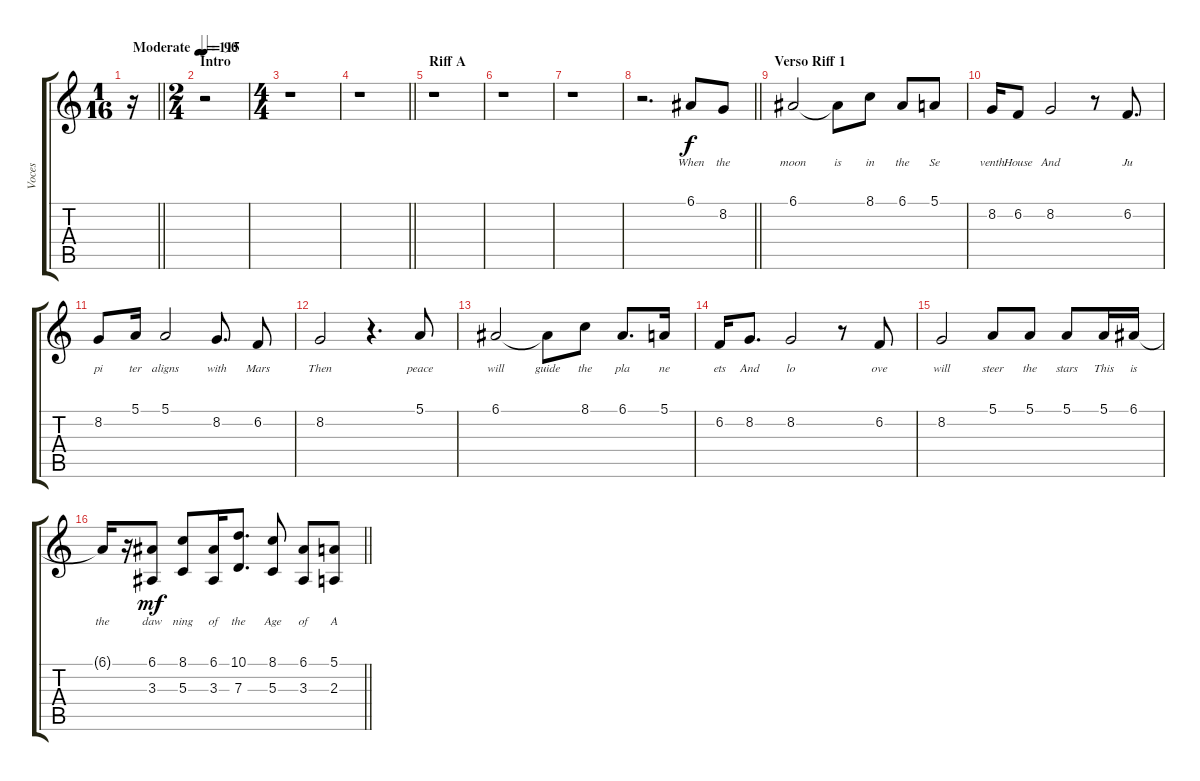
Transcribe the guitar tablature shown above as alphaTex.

\track ("Voces" "Voces") {instrument englishhorn}
\staff {score tabs}
\tuning (E4 B3 G3 D3 A2 E2) {hide}
\ts (1 16)
\tempo (115 "Moderate")
\clef g2
\barLineRight lightlight
\ks c
r.16{dy f instrument englishhorn} |
\ts (2 4)
\section ("" "Intro")
\tempo 90
r.2 |
\ts (4 4)
r.1 |
\barLineRight lightlight
r.1 |
\section ("" "Riff A")
r.1 |
r.1 |
r.1 |
\barLineRight lightlight
r.2{d} 6.1.8{lyrics (0 "When") lyrics (1 "") lyrics (2 "") lyrics (3 "") lyrics (4 "")} 8.2.8{lyrics (0 "the") lyrics (1 "") lyrics (2 "") lyrics (3 "") lyrics (4 "")} |
\section ("" "Verso Riff 1")
6.1.2{lyrics (0 "moon") lyrics (1 "") lyrics (2 "") lyrics (3 "") lyrics (4 "")} 6.1{t}.8{lyrics (0 "is") lyrics (1 "") lyrics (2 "") lyrics (3 "") lyrics (4 "")} 8.1.8{lyrics (0 "in") lyrics (1 "") lyrics (2 "") lyrics (3 "") lyrics (4 "")} 6.1.8{lyrics (0 "the") lyrics (1 "") lyrics (2 "") lyrics (3 "") lyrics (4 "")} 5.1.8{lyrics (0 "Se") lyrics (1 "") lyrics (2 "") lyrics (3 "") lyrics (4 "")} |
8.2.16{lyrics (0 "venth") lyrics (1 "") lyrics (2 "") lyrics (3 "") lyrics (4 "")} 6.2.8{lyrics (0 "House") lyrics (1 "") lyrics (2 "") lyrics (3 "") lyrics (4 "")} 8.2.2{lyrics (0 "And") lyrics (1 "") lyrics (2 "") lyrics (3 "") lyrics (4 "")} r.8 6.2.8{d lyrics (0 "Ju") lyrics (1 "") lyrics (2 "") lyrics (3 "") lyrics (4 "")} |
8.2.8{lyrics (0 "pi") lyrics (1 "") lyrics (2 "") lyrics (3 "") lyrics (4 "")} 5.1.16{lyrics (0 "ter") lyrics (1 "") lyrics (2 "") lyrics (3 "") lyrics (4 "")} 5.1.2{lyrics (0 "aligns") lyrics (1 "") lyrics (2 "") lyrics (3 "") lyrics (4 "")} 8.2.8{d lyrics (0 "with") lyrics (1 "") lyrics (2 "") lyrics (3 "") lyrics (4 "")} 6.2.8{lyrics (0 "Mars") lyrics (1 "") lyrics (2 "") lyrics (3 "") lyrics (4 "")} |
8.2.2{lyrics (0 "Then") lyrics (1 "") lyrics (2 "") lyrics (3 "") lyrics (4 "")} r.4{d} 5.1.8{lyrics (0 "peace") lyrics (1 "") lyrics (2 "") lyrics (3 "") lyrics (4 "")} |
6.1.2{lyrics (0 "will") lyrics (1 "") lyrics (2 "") lyrics (3 "") lyrics (4 "")} 6.1{t}.8{lyrics (0 "guide") lyrics (1 "") lyrics (2 "") lyrics (3 "") lyrics (4 "")} 8.1.8{lyrics (0 "the") lyrics (1 "") lyrics (2 "") lyrics (3 "") lyrics (4 "")} 6.1.8{d lyrics (0 "pla") lyrics (1 "") lyrics (2 "") lyrics (3 "") lyrics (4 "")} 5.1.16{lyrics (0 "ne") lyrics (1 "") lyrics (2 "") lyrics (3 "") lyrics (4 "")} |
6.2.16{lyrics (0 "ets") lyrics (1 "") lyrics (2 "") lyrics (3 "") lyrics (4 "")} 8.2.8{d lyrics (0 "And") lyrics (1 "") lyrics (2 "") lyrics (3 "") lyrics (4 "")} 8.2.2{lyrics (0 "lo") lyrics (1 "") lyrics (2 "") lyrics (3 "") lyrics (4 "")} r.8 6.2.8{lyrics (0 "ove") lyrics (1 "") lyrics (2 "") lyrics (3 "") lyrics (4 "")} |
8.2.2{lyrics (0 "will") lyrics (1 "") lyrics (2 "") lyrics (3 "") lyrics (4 "")} 5.1.8{lyrics (0 "steer") lyrics (1 "") lyrics (2 "") lyrics (3 "") lyrics (4 "")} 5.1.8{lyrics (0 "the") lyrics (1 "") lyrics (2 "") lyrics (3 "") lyrics (4 "")} 5.1.8{lyrics (0 "stars") lyrics (1 "") lyrics (2 "") lyrics (3 "") lyrics (4 "")} 5.1.16{lyrics (0 "This") lyrics (1 "") lyrics (2 "") lyrics (3 "") lyrics (4 "")} 6.1.16{lyrics (0 "is") lyrics (1 "") lyrics (2 "") lyrics (3 "") lyrics (4 "")} |
\barLineRight lightlight
6.1{t}.16{lyrics (0 "the") lyrics (1 "") lyrics (2 "") lyrics (3 "") lyrics (4 "")} r.16 (6.1 3.3).8{lyrics (0 "daw") lyrics (1 "") lyrics (2 "") lyrics (3 "") lyrics (4 "") dy mf} (8.1 5.3).8{lyrics (0 "ning") lyrics (1 "") lyrics (2 "") lyrics (3 "") lyrics (4 "")} (6.1 3.3).16{lyrics (0 "of") lyrics (1 "") lyrics (2 "") lyrics (3 "") lyrics (4 "")} (10.1 7.3).8{d lyrics (0 "the") lyrics (1 "") lyrics (2 "") lyrics (3 "") lyrics (4 "")} (8.1 5.3).8{lyrics (0 "Age") lyrics (1 "") lyrics (2 "") lyrics (3 "") lyrics (4 "")} (6.1 3.3).8{lyrics (0 "of") lyrics (1 "") lyrics (2 "") lyrics (3 "") lyrics (4 "")} (5.1 2.3).8{lyrics (0 "A") lyrics (1 "") lyrics (2 "") lyrics (3 "") lyrics (4 "")}
